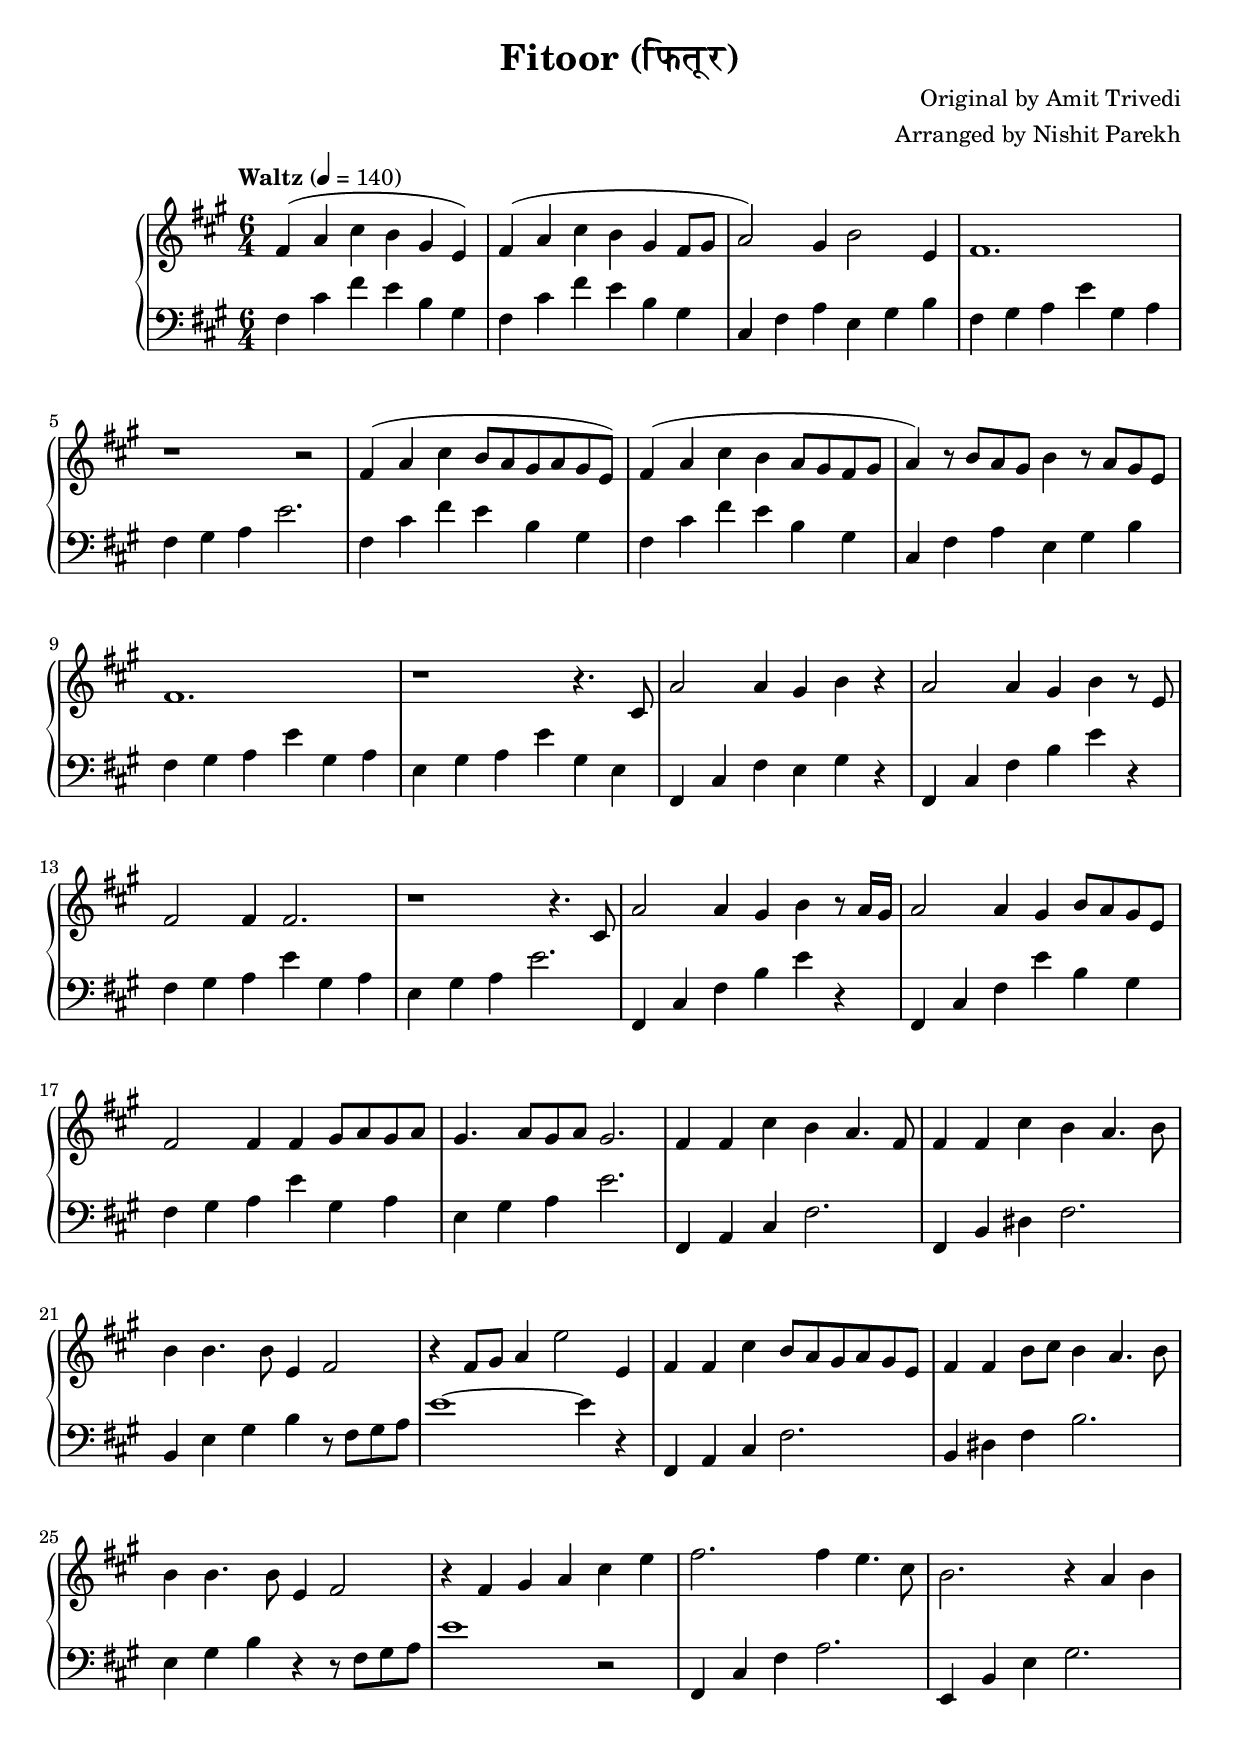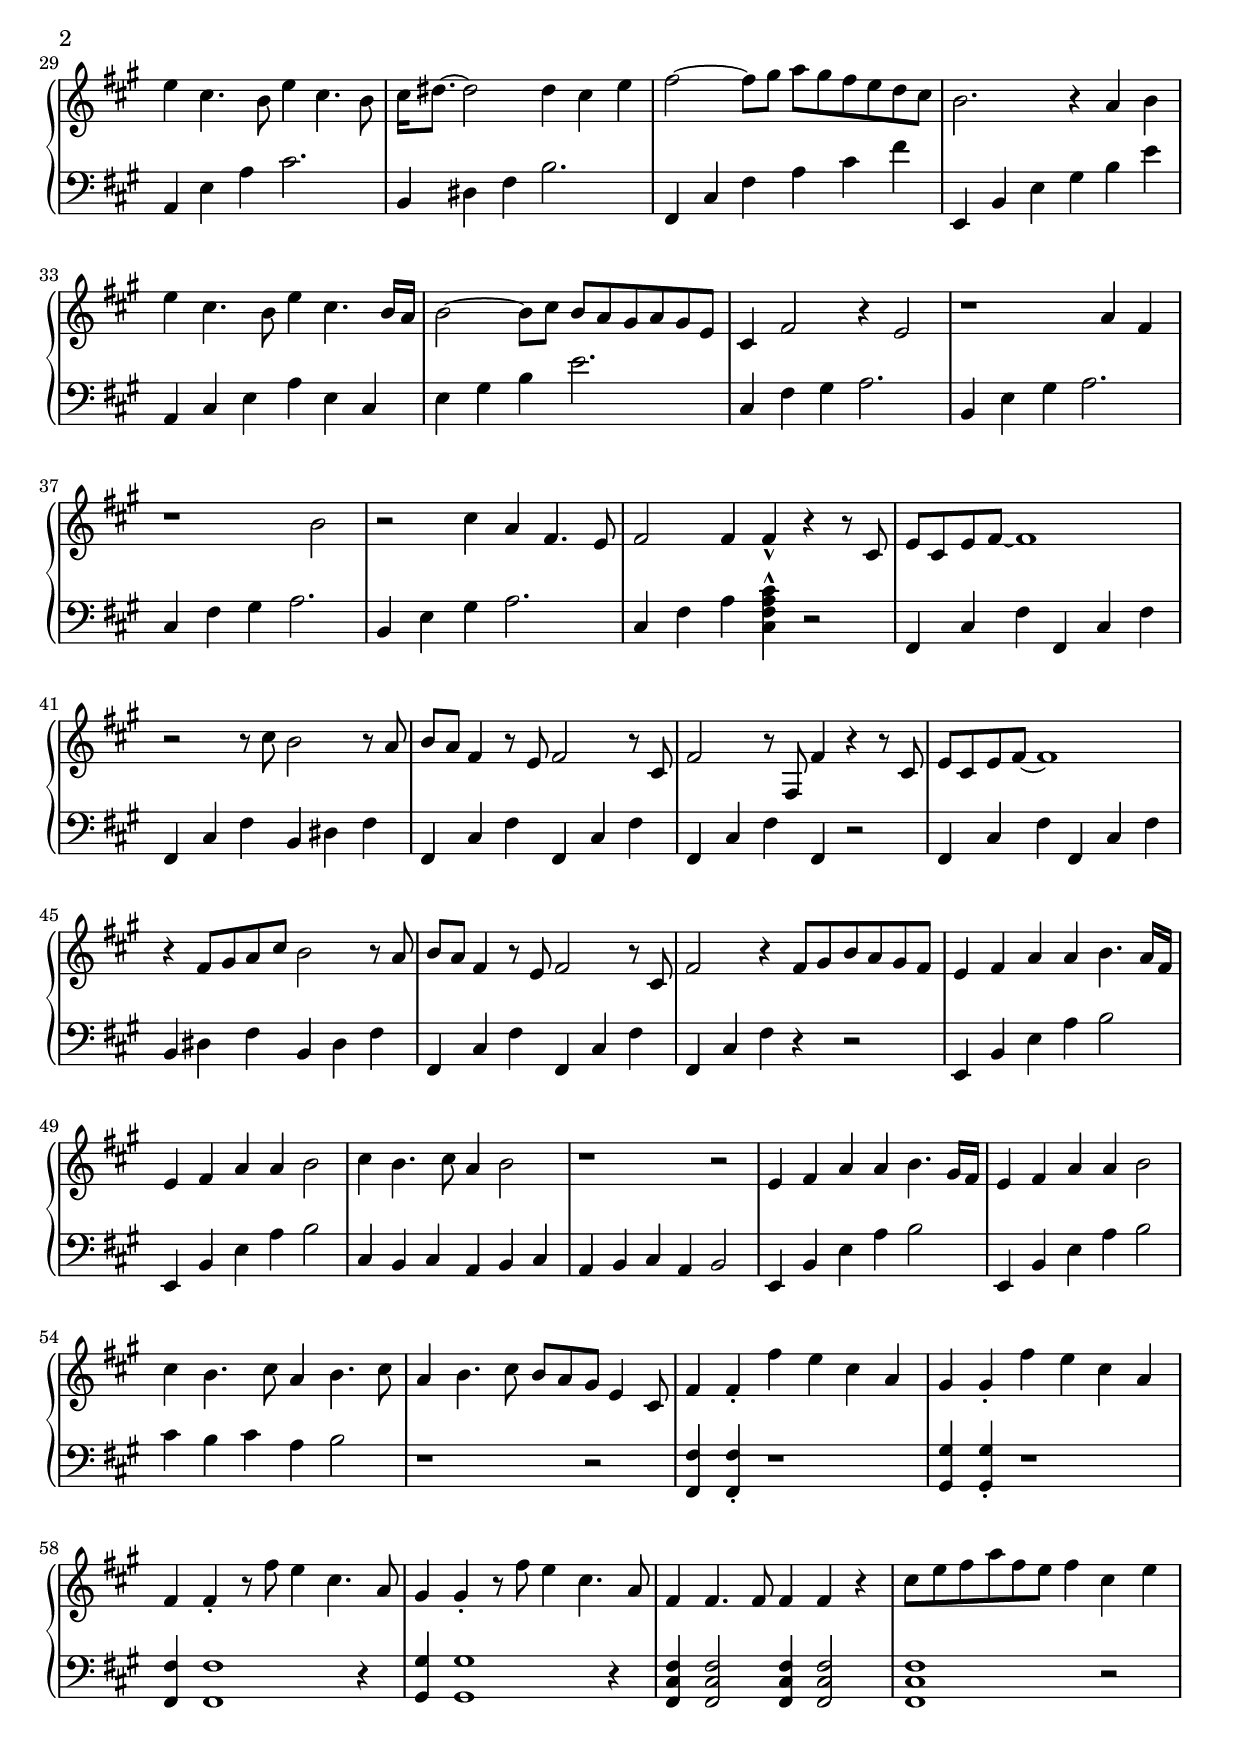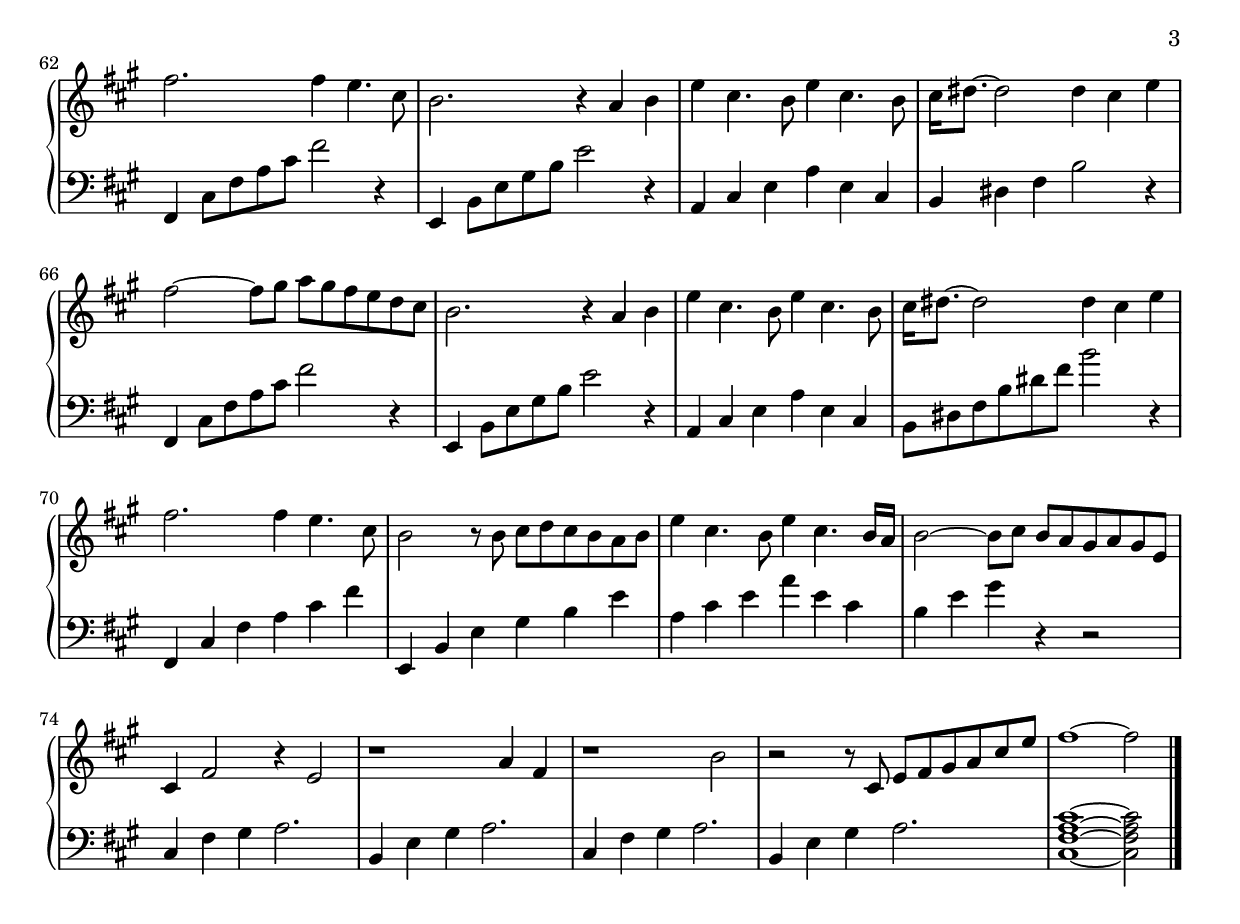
\version "2.19.82"

\header{
 title = "Fitoor (फितूर)"
 composer = "Original by Amit Trivedi"
 arranger = "Arranged by Nishit Parekh"
}


% ------------------------------------------------------------------------------
% NOTES
% ------------------------------------------------------------------------------

% ====================
% Intro
% ====================

rhIntro = {
  fis4( a4 cis4 b4 gis4 e4) |
  fis4( a4 cis4 b4 gis4 fis8 gis8 |
  a2) gis4 b2 e,4 |
  fis1. |
  r1 r2 |
  fis4( a4 cis4 b8 a8 gis8 a8 gis8 e8) |
  fis4( a4 cis4 b4 a8 gis8 fis8 gis8 |
  a4) r8 b8 a8 gis8 b4 r8 a8 gis8 e8 |
  fis1. |
  r1 r4.
}

lhIntro = {
  fis,4 cis'4 fis4 e4 b4 gis4 |
  fis4 cis'4 fis4 e4 b4 gis4 |
  cis,4 fis4 a4 e4 gis4 b4 |
  fis4 gis4 a4 e'4 gis,4 a4 |
  fis4 gis4 a4 e'2. |
  fis,4 cis'4 fis4 e4 b4 gis4 |
  fis4 cis'4 fis4 e4 b4 gis4 |
  cis,4 fis4 a4 e4 gis4 b4 |
  fis4 gis4 a4 e'4 gis,4 a4 |
  e4 gis4 a4 e'4 gis,4 e4 |
}



% ====================
% Verse 1
% ====================

rhVerseOne = {
  cis8 |
  a'2 a4 gis4 b4 r4 |
  a2 a4 gis4 b4 r8 e,8 |
  fis2 fis4 fis2. |
  r1 r4. cis8 |
  a'2 a4 gis4 b4 r8 a16 gis16|
  a2 a4 gis4 b8 a8 gis8 e8 |
  fis2 fis4 fis4 gis8 a8 gis8 a8 |
  gis4. a8 gis8 a8 gis2. |

  fis4 fis4 cis'4 b4 a4. fis8 |
  fis4 fis4 cis'4 b4 a4. b8 |
  b4 b4. b8 e,4 fis2 |
  r4 fis8 gis8 a4 e'2 e,4 |
  fis4 fis4 cis'4 b8 a8 gis8 a8 gis8 e8 |
  fis4 fis4 b8 cis8 b4 a4. b8 |
  b4 b4. b8 e,4 fis2 |
  r4 fis4 gis4 a4

}

lhVerseOne = {
  fis,4 cis'4 fis4 e4 gis4 r4 |
  fis,4 cis'4 fis4 b4 e4 r4 |
  fis,4 gis4 a4 e'4 gis,4 a4 |
  e4 gis4 a4 e'2. |
  fis,,4 cis'4 fis4 b4 e4 r4 |
  fis,,4 cis'4 fis4 e'4 b4 gis4 |
  fis4 gis4 a4 e'4 gis,4 a4 |
  e4 gis4 a4 e'2. |

  fis,,4 a4 cis4 fis2. |
  fis,4 b4 dis4 fis2. |
  b,4 e4 gis4 b4 r8 fis8 gis8 a8 |
  e'1~ e4 r4 |
  fis,,4 a4 cis4 fis2. |
  b,4 dis4 fis4 b2. |
  e,4 gis4 b4 r4 r8 fis8 gis8 a8 |
  e'1
}



% ====================
% Chorus 1
% ====================

rhChorusOne = {
  cis4 e4 |
  fis2. fis4 e4. cis8 |
  b2. r4 a4 b4 |
  e4 cis4. b8 e4 cis4. b8 |
  cis16 dis8.~ dis2 dis4 cis4 e4 |
  fis2~ fis8 gis8 a8 gis8 fis8 e8 d8 cis8 |
  b2. r4 a4 b4 |
  e4 cis4. b8 e4 cis4. b16 a16 |
  b2~ b8 cis8 b8 a8 gis8 a8 gis8 e8 |
  cis4 fis2 r4 e2 |
  r1 a4 fis4 |
  r1 b2 |
  r2 cis4 a4 fis4. e8 |
  fis2 fis4 fis4\marcato r4 r8
}

lhChorusOne = {
  r2 |
  fis,,4 cis'4 fis4 a2. |
  e,4 b'4 e4 gis2. |
  a,4 e'4 a4 cis2. |
  b,4 dis4 fis4 b2. |
  fis,4 cis'4 fis4 a4 cis4 fis4 |
  e,,4 b'4 e4 gis4 b4 e4 |
  a,,4 cis4 e4 a4 e4 cis4 |
  e4 gis4 b4 e2. |
  cis,4 fis4 gis4 a2. |
  b,4 e4 gis4 a2. |
  cis,4 fis4 gis4 a2. |
  b,4 e4 gis4 a2. |
  cis,4 fis4 a4 <cis, fis a cis>4\marcato r2 |
}



% ====================
% Bridge
% ====================

rhBridge = {
  %--- Part 1
  cis8 |
  e8 cis8 e8 fis8~ fis1 |
  r2 r8 cis'8 b2 r8 a8 |
  b8 a8 fis4 r8 e8 fis2 r8 cis8 |
  fis2 r8 fis,8 fis'4 r4 r8 cis8 |
  e8 cis8 e8 fis8~ fis1 |
  r4 fis8 gis8 a8 cis8 b2 r8 a8 |
  b8 a8 fis4 r8 e8 fis2 r8 cis8 |
  fis2 r4 fis8 gis8 b8 a8 gis8 fis8 |

  %--- Part 2
  e4 fis4 a4 a4 b4. a16 fis16 |
  e4 fis4 a4 a4 b2 |
  cis4 b4. cis8 a4 b2 |
  r1 r2 |
  e,4 fis4 a4 a4 b4. gis16 fis16 |
  e4 fis4 a4 a4 b2 |
  cis4 b4. cis8 a4 b4. cis8 |
  a4 b4. cis8 b8 a8 gis8 e4 cis8 |

  %--- Part 3
  fis4 fis4\staccato fis'4 e4 cis4 a4 |
  gis4 gis4\staccato fis'4 e4 cis4 a4 |
  fis4 fis4\staccato r8 fis'8 e4 cis4. a8 |
  gis4 gis4\staccato r8 fis'8 e4 cis4. a8 |
  fis4 fis4. fis8 fis4 fis4 r4 |
  cis'8 e8 fis8 a8 fis8 e8 fis4
}

lhBridge = {
  %--- Part 1
  fis,4 cis'4 fis4 fis,4 cis'4 fis4 |
  fis,4 cis'4 fis4 b,4 dis4 fis4 |
  fis,4 cis'4 fis4 fis,4 cis'4 fis4 |
  fis,4 cis'4 fis4 fis,4 r2 |
  fis4 cis'4 fis4 fis,4 cis'4 fis4 |
  b,4 dis4 fis4 b,4 dis4 fis4 |
  fis,4 cis'4 fis4 fis,4 cis'4 fis4 |
  fis,4 cis'4 fis4 r4 r2 |

  %--- Part 2
  e,4 b'4 e4 a4 b2 |
  e,,4 b'4 e4 a4 b2 |
  cis,4 b4 cis4 a4 b4 cis4 |
  a4 b4 cis4 a4 b2 |
  e,4 b'4 e4 a4 b2 |
  e,,4 b'4 e4 a4 b2 |
  cis4 b4 cis4 a4 b2 |
  r1 r2 |

  %--- Part 3
  <fis, fis'>4 <fis fis'>4\staccato r1 |
  <gis gis'>4 <gis gis'>4\staccato r1 |
  <fis fis'>4 <fis fis'>1 r4 |
  <gis gis'>4 <gis gis'>1 r4 |
  <fis cis' fis>4 <fis cis' fis>2 <fis cis' fis>4 <fis cis' fis>2 |
  <fis cis' fis>1 r2 |
}



% ====================
% Chorus 2
% ====================

rhChorusTwo = {
  cis4 e4 |
  fis2. fis4 e4. cis8 |
  b2. r4 a4 b4 |
  e4 cis4. b8 e4 cis4. b8 |
  cis16 dis8.~ dis2 dis4 cis4 e4 |
  fis2~ fis8 gis8 a8 gis8 fis8 e8 d8 cis8 |
  b2. r4 a4 b4 |
  e4 cis4. b8 e4 cis4. b8 |
  cis16 dis8.~ dis2 dis4 cis4 e4 |
  fis2. fis4 e4. cis8 |
  b2 r8 b8 cis8 d8 cis8 b8 a8 b8 |
  e4 cis4. b8 e4 cis4. b16 a16 |
  b2~ b8 cis8 b8 a8 gis8 a8 gis8 e8 |
  cis4 fis2 r4 e2 |
  r1 a4 fis4 |
  r1 b2 |
  r2 r8 cis,8 e8 fis8 gis8 a8 cis8 e8 |
  fis1~ fis2 \bar "|."


}

lhChorusTwo = {
  fis4 cis'8 fis8 a8 cis8 fis2 r4 |
  e,,4 b'8 e8 gis8 b8 e2 r4 |
  a,,4 cis4 e4 a4 e4 cis4 |
  b4 dis4 fis4 b2 r4 |
  fis,4 cis'8 fis8 a8 cis8 fis2 r4 |
  e,,4 b'8 e8 gis8 b8 e2 r4 |
  a,,4 cis4 e4 a4 e4 cis4 |
  b8 dis8 fis8 b8 dis8 fis8 b2 r4 |
  fis,,4 cis'4 fis4 a4 cis4 fis4 |
  e,,4 b'4 e4 gis4 b4 e4 |
  a,4 cis4 e4 a4 e4 cis4 |
  b4 e4 gis4 r4 r2 |
  cis,,4 fis4 gis4 a2. |
  b,4 e4 gis4 a2. |
  cis,4 fis4 gis4 a2. |
  b,4 e4 gis4 a2. |
  <cis, fis a cis>1~ <cis fis a cis>2 \bar "|."
}


% ------------------------------------------------------------------------------
% BRING IT ALL TOGETHER
% ------------------------------------------------------------------------------

\score{
  \new PianoStaff <<
    \new Staff = "up" {
      <<
      \tempo "Waltz" 4 = 140
      \clef treble
      \key fis \minor
      \time 6/4

      \relative c' {
        \rhIntro
        \rhVerseOne
        \rhChorusOne
        \rhBridge
        \rhChorusTwo
      }

      >>
    }

    \new Staff = "down" {
      \clef bass
      \key fis \minor
      \time 6/4

      \relative c' {
        \lhIntro
        \lhVerseOne
        \lhChorusOne
        \lhBridge
        \lhChorusTwo
      }
    }
  >>
}